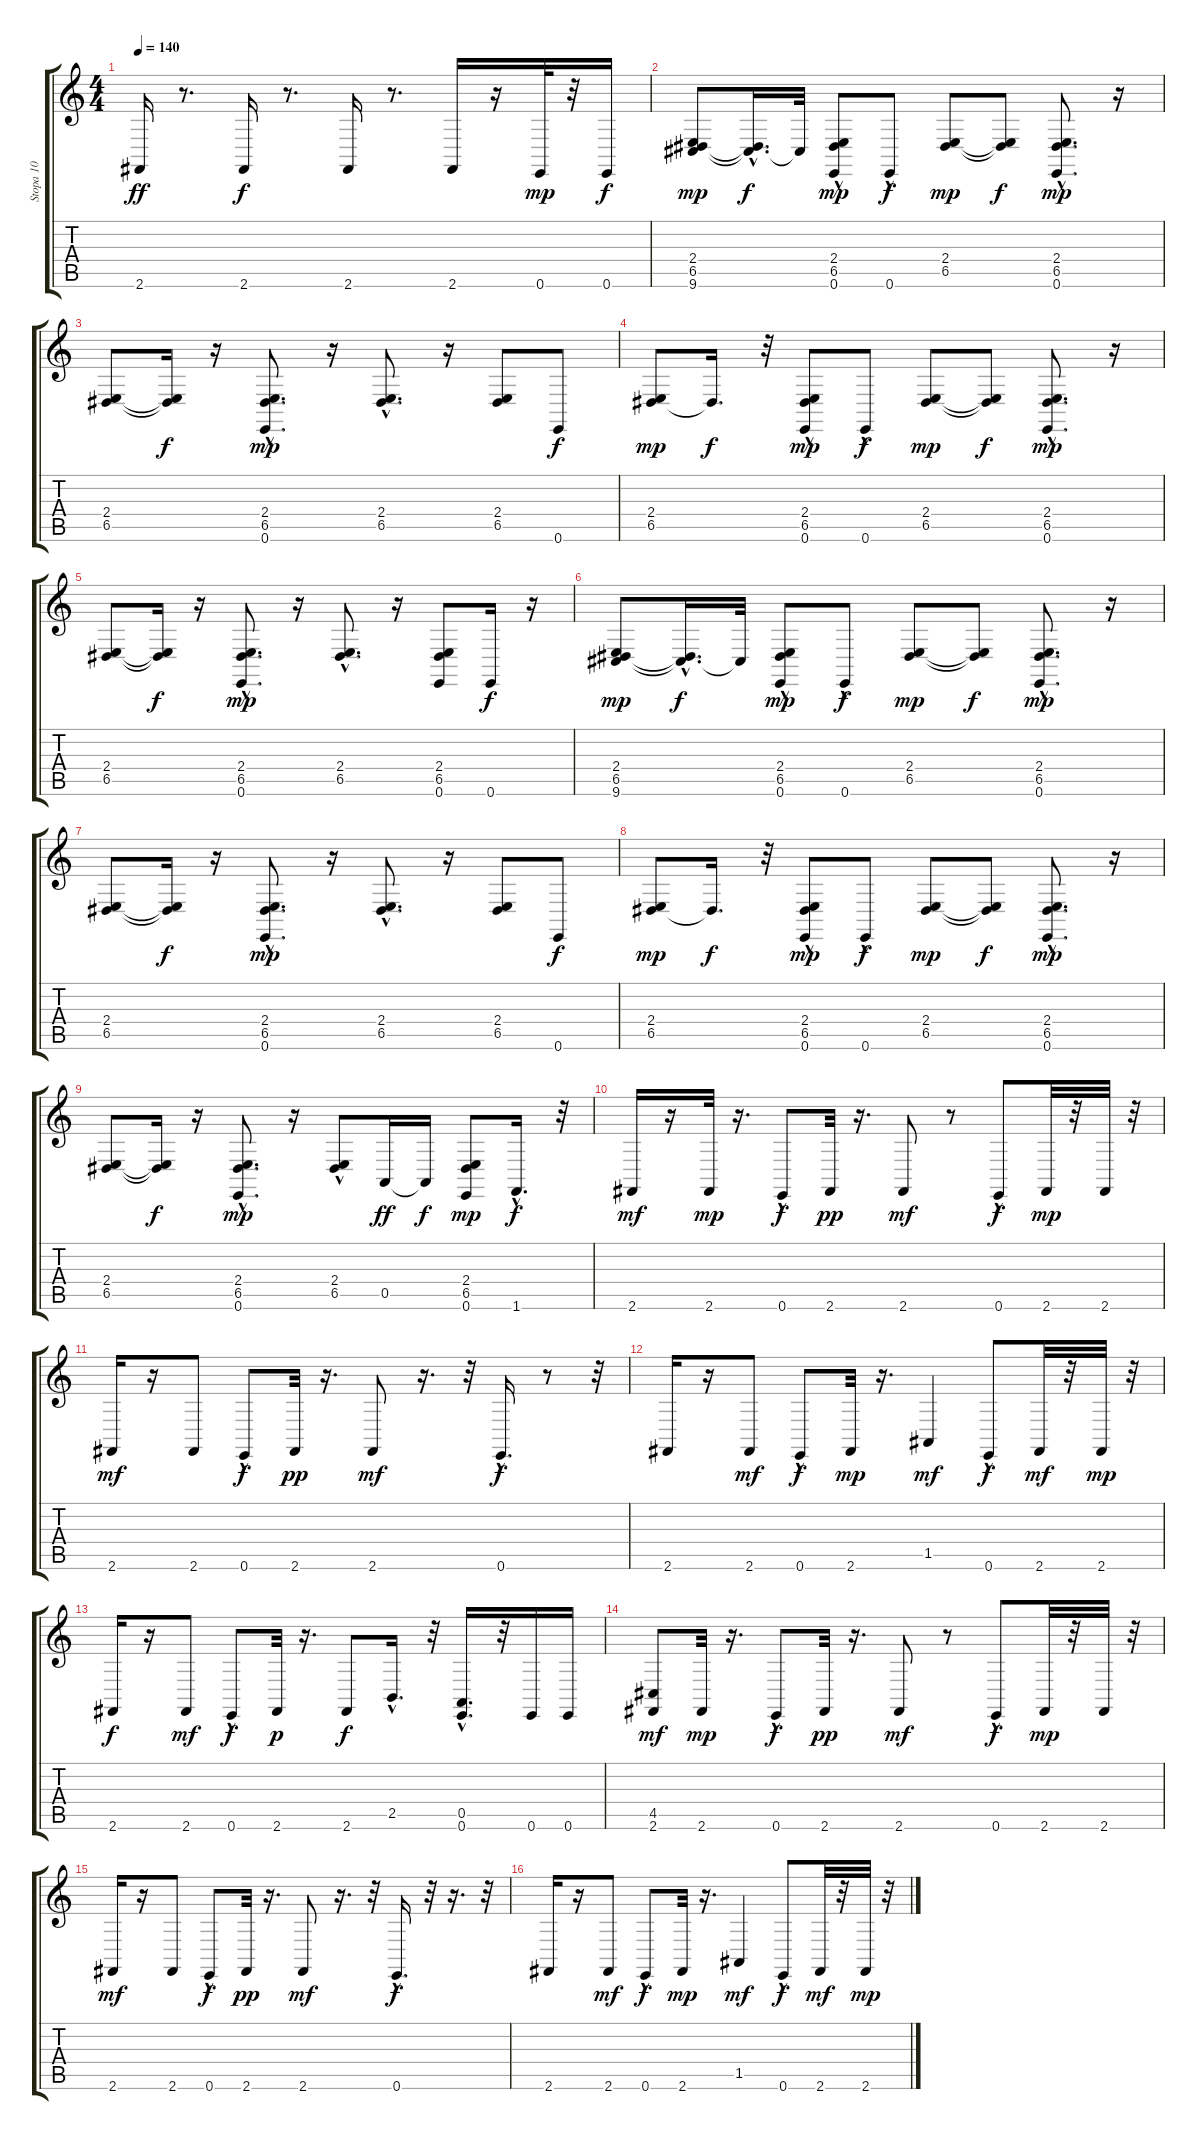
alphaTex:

\track ("Stopa 10" "Stopa 10") {instrument synthdrum}
\staff {score tabs}
\tuning (E4 B3 G3 D3 A2 E2) {hide}
\ts (4 4)
\tempo 140
\clef g2
\ks c
2.6.16{dy ff instrument synthdrum} r.8{d} 2.6.16{dy f} r.8{d} 2.6.16 r.8{d} 2.6.16 r.16 0.6.32{dy mp} r.32 0.6.16{dy f} |
(2.4 6.5 9.6).8{dy mp} (6.5{t} 9.6{hac t}).16{d dy f} 9.6{t}.32 (2.4{hac} 6.5 0.6).8{dy mp} 0.6{hac}.8{dy f} (2.4 6.5).8{dy mp} (2.4{t} 6.5{t}).8{dy f} (2.4{hac} 6.5 0.6).8{d dy mp} r.16 |
(2.4 6.5).8 (2.4{t} 6.5{t}).16{dy f} r.16 (2.4{hac} 6.5 0.6).8{d dy mp} r.16 (2.4{hac} 6.5).8{d} r.16 (2.4 6.5).8 0.6.8{dy f} |
(2.4 6.5).8{dy mp} 6.5{t}.16{d dy f} r.32 (2.4{hac} 6.5 0.6).8{dy mp} 0.6{hac}.8{dy f} (2.4 6.5).8{dy mp} (2.4{t} 6.5{t}).8{dy f} (2.4{hac} 6.5 0.6).8{d dy mp} r.16 |
(2.4 6.5).8 (2.4{t} 6.5{t}).16{dy f} r.16 (2.4{hac} 6.5 0.6).8{d dy mp} r.16 (2.4{hac} 6.5).8{d} r.16 (2.4 6.5 0.6).8 0.6.16{dy f} r.16 |
(2.4 6.5 9.6).8{dy mp} (6.5{t} 9.6{hac t}).16{d dy f} 9.6{t}.32 (2.4{hac} 6.5 0.6).8{dy mp} 0.6{hac}.8{dy f} (2.4 6.5).8{dy mp} (2.4{t} 6.5{t}).8{dy f} (2.4{hac} 6.5 0.6).8{d dy mp} r.16 |
(2.4 6.5).8 (2.4{t} 6.5{t}).16{dy f} r.16 (2.4{hac} 6.5 0.6).8{d dy mp} r.16 (2.4{hac} 6.5).8{d} r.16 (2.4 6.5).8 0.6.8{dy f} |
(2.4 6.5).8{dy mp} 6.5{t}.16{d dy f} r.32 (2.4{hac} 6.5 0.6).8{dy mp} 0.6{hac}.8{dy f} (2.4 6.5).8{dy mp} (2.4{t} 6.5{t}).8{dy f} (2.4{hac} 6.5 0.6).8{d dy mp} r.16 |
(2.4 6.5).8 (2.4{t} 6.5{t}).16{dy f} r.16 (2.4{hac} 6.5 0.6).8{d dy mp} r.16 (2.4{hac} 6.5).8 0.5.16{dy ff} 0.5{t}.16{dy f} (2.4 6.5 0.6).8{dy mp} 1.6{hac}.16{d dy f} r.32 |
2.6.16{dy mf} r.16 2.6.32{dy mp} r.16{d} 0.6{hac}.8{dy f} 2.6.32{dy pp} r.16{d} 2.6.8{dy mf} r.8 0.6{hac}.8{dy f} 2.6.32{dy mp} r.32 2.6.32 r.32 |
2.6.16{dy mf} r.16 2.6.8 0.6{hac}.8{dy f} 2.6.32{dy pp} r.16{d} 2.6.8{dy mf} r.16{d} r.32 0.6{hac}.16{d dy f} r.8 r.32 |
2.6.16 r.16 2.6.8{dy mf} 0.6{hac}.8{dy f} 2.6.32{dy mp} r.16{d} 1.5.4{dy mf} 0.6{hac}.8{dy f} 2.6.32{dy mf} r.32 2.6.32{dy mp} r.32 |
2.6.16{dy f} r.16 2.6.8{dy mf} 0.6{hac}.8{dy f} 2.6.32{dy p} r.16{d} 2.6.8{dy f} 2.5{hac}.16{d} r.32 (0.5{hac} 0.6{hac}).16{d} r.32 0.6.16 0.6.16 |
(4.5 2.6).8{dy mf} 2.6.32{dy mp} r.16{d} 0.6{hac}.8{dy f} 2.6.32{dy pp} r.16{d} 2.6.8{dy mf} r.8 0.6{hac}.8{dy f} 2.6.32{dy mp} r.32 2.6.32 r.32 |
2.6.16{dy mf} r.16 2.6.8 0.6{hac}.8{dy f} 2.6.32{dy pp} r.16{d} 2.6.8{dy mf} r.16{d} r.32 0.6{hac}.16{d dy f} r.32 r.16{d} r.32 |
2.6.16 r.16 2.6.8{dy mf} 0.6{hac}.8{dy f} 2.6.32{dy mp} r.16{d} 1.5.4{dy mf} 0.6{hac}.8{dy f} 2.6.32{dy mf} r.32 2.6.32{dy mp} r.32
